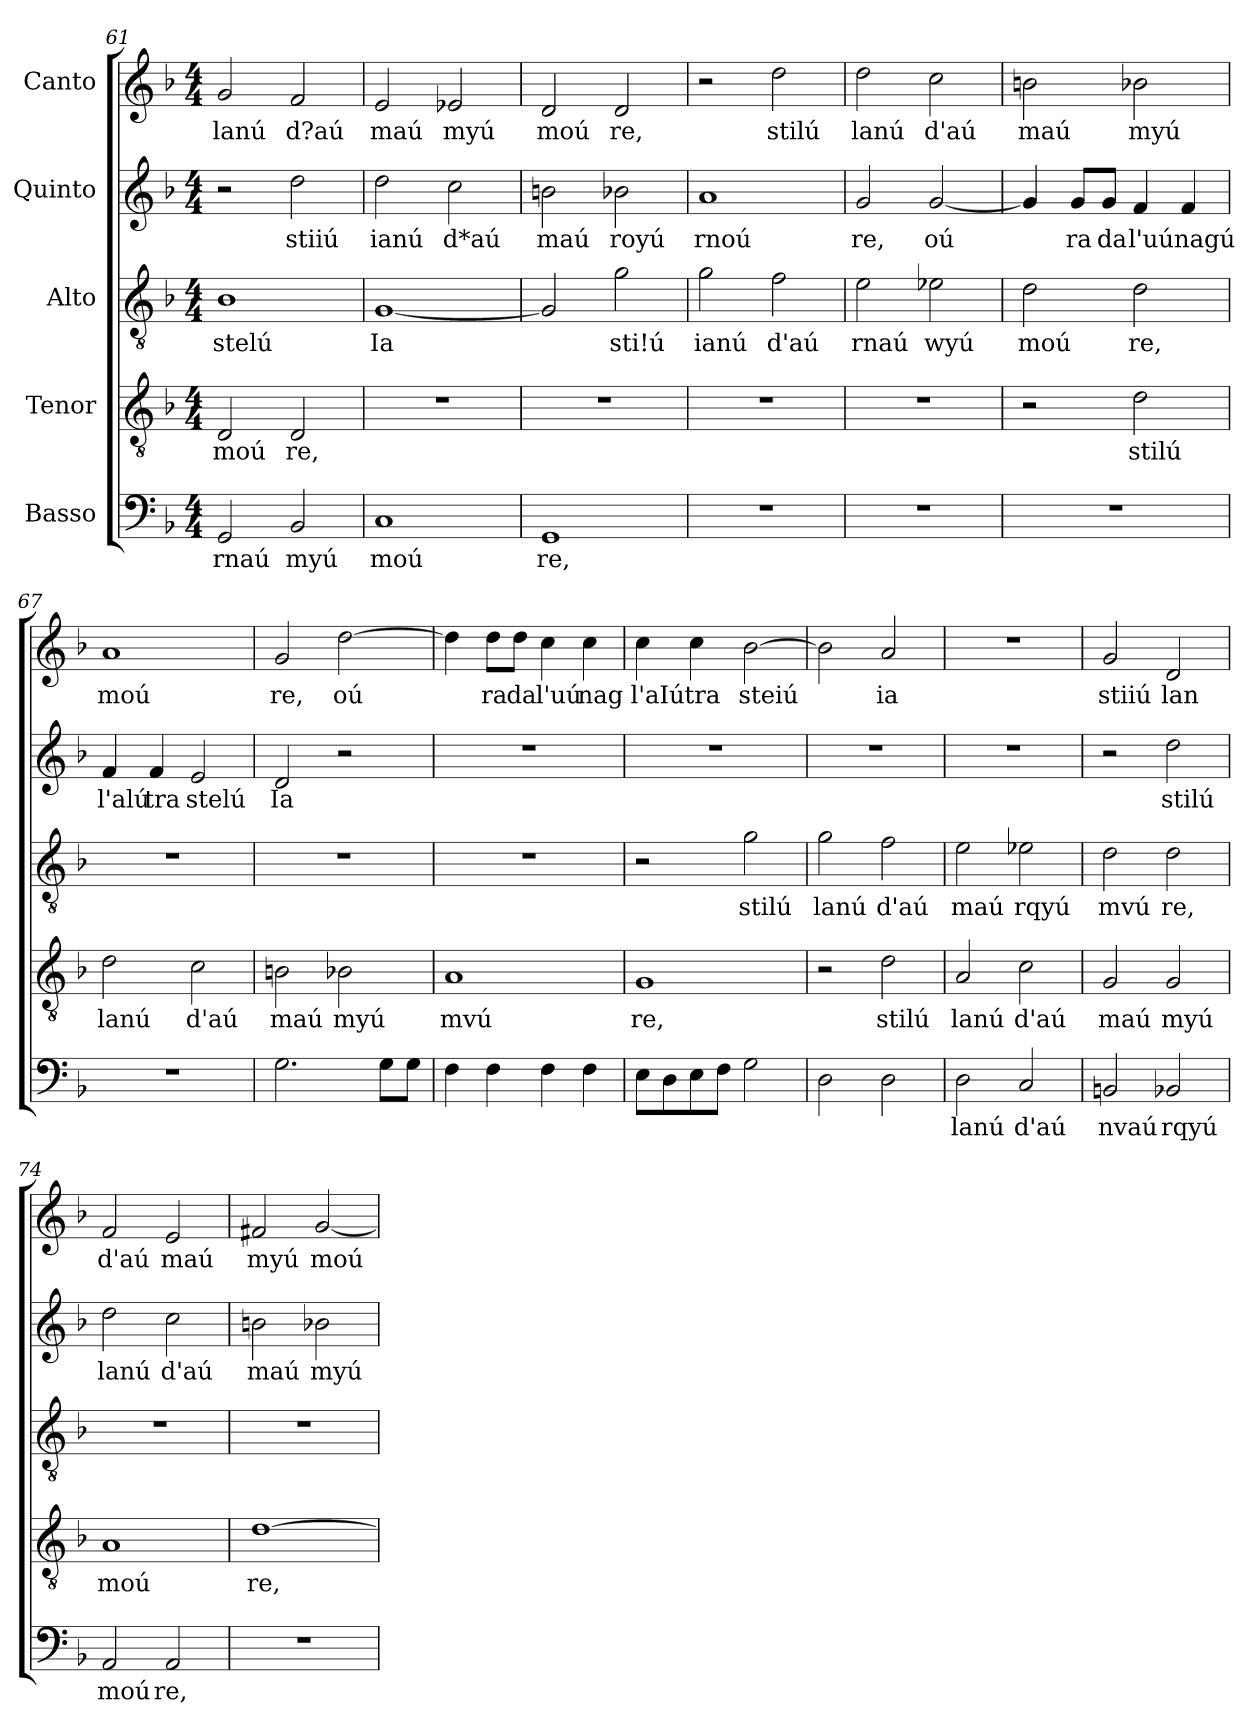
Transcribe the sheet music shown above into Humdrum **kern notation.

**kern	**text	**kern	**text	**kern	**text	**kern	**text	**kern	**text
*part5	*part5	*part4	*part4	*part3	*part3	*part2	*part2	*part1	*part1
*staff5	*staff5	*staff4	*staff4	*staff3	*staff3	*staff2	*staff2	*staff1	*staff1
*I"Basso	*	*I"Tenor	*	*I"Alto	*	*I"Quinto	*	*I"Canto	*
*clefF4	*	*clefGv2	*	*clefGv2	*	*clefG2	*	*clefG2	*
*k[b-]	*	*k[b-]	*	*k[b-]	*	*k[b-]	*	*k[b-]	*
*F:	*	*F:	*	*F:	*	*F:	*	*F:	*
*M4/4	*	*M4/4	*	*M4/4	*	*M4/4	*	*M4/4	*
=61	=61	=61	=61	=61	=61	=61	=61	=61	=61
!	!LO:LY:b	!	!LO:LY:b	!	!LO:LY:b	!	!	!	!LO:LY:b
2GG/	rnaú	2D/	moú	1B-	stelú	2r	.	2g/	lanú
!	!LO:LY:b	!	!LO:LY:b	!	!	!	!LO:LY:b	!	!LO:LY:b
2BB-/	myú	2D/	re,	.	.	2dd\	stiiú	2f/	d?aú
=62	=62	=62	=62	=62	=62	=62	=62	=62	=62
!	!LO:LY:b	!	!	!	!LO:LY:b	!	!LO:LY:b	!	!LO:LY:b
1C	moú	1r	.	[1G	Ia	2dd\	ianú	2e/	maú
!	!	!	!	!	!	!	!LO:LY:b	!	!LO:LY:b
.	.	.	.	.	.	2cc\	d*aú	2e-X/	myú
=63	=63	=63	=63	=63	=63	=63	=63	=63	=63
!	!LO:LY:b	!	!	!	!	!	!LO:LY:b	!	!LO:LY:b
1GG	re,	1r	.	2G/]	.	2bn\	maú	2d/	moú
!	!	!	!	!	!LO:LY:b	!	!LO:LY:b	!	!LO:LY:b
.	.	.	.	2g\	sti!ú	2b-X\	royú	2d/	re,
=64	=64	=64	=64	=64	=64	=64	=64	=64	=64
!	!	!	!	!	!LO:LY:b	!	!LO:LY:b	!	!
1r	.	1r	.	2g\	ianú	1a	rnoú	2r	.
!	!	!	!	!	!LO:LY:b	!	!	!	!LO:LY:b
.	.	.	.	2f\	d'aú	.	.	2dd\	stilú
=65	=65	=65	=65	=65	=65	=65	=65	=65	=65
!	!	!	!	!	!LO:LY:b	!	!LO:LY:b	!	!LO:LY:b
1r	.	1r	.	2e\	rnaú	2g/	re,	2dd\	lanú
!	!	!	!	!	!LO:LY:b	!	!LO:LY:b	!	!LO:LY:b
.	.	.	.	2e-X\	wyú	[2g/	oú	2cc\	d'aú
=66	=66	=66	=66	=66	=66	=66	=66	=66	=66
!	!	!	!	!	!LO:LY:b	!	!	!	!LO:LY:b
1r	.	2r	.	2d\	moú	4g/]	.	2bn\	maú
!	!	!	!	!	!	!	!LO:LY:b	!	!
.	.	.	.	.	.	8g/L	ra	.	.
!	!	!	!	!	!	!	!LO:LY:b	!	!
.	.	.	.	.	.	8g/J	da	.	.
!	!	!	!LO:LY:b	!	!LO:LY:b	!	!LO:LY:b	!	!LO:LY:b
.	.	2d\	stilú	2d\	re,	4f/	l'uúnagú	2b-X\	myú
.	.	.	.	.	.	4f/	.	.	.
=67	=67	=67	=67	=67	=67	=67	=67	=67	=67
!	!	!	!LO:LY:b	!	!	!	!LO:LY:b	!	!LO:LY:b
1r	.	2d\	lanú	1r	.	4f/	l'alú	1a	moú
!	!	!	!	!	!	!	!LO:LY:b	!	!
.	.	.	.	.	.	4f/	tra	.	.
!	!	!	!LO:LY:b	!	!	!	!LO:LY:b	!	!
.	.	2c\	d'aú	.	.	2e/	stelú	.	.
=68	=68	=68	=68	=68	=68	=68	=68	=68	=68
!	!	!	!LO:LY:b	!	!	!	!LO:LY:b	!	!LO:LY:b
2.G\	.	2Bn\	maú	1r	.	2d/	Ia	2g/	re,
!	!	!	!LO:LY:b	!	!	!	!	!	!LO:LY:b
.	.	2B-X\	myú	.	.	2r	.	[2dd\	oú
8G\L	.	.	.	.	.	.	.	.	.
8G\J	.	.	.	.	.	.	.	.	.
=69	=69	=69	=69	=69	=69	=69	=69	=69	=69
!	!	!	!LO:LY:b	!	!	!	!	!	!
4F\	.	1A	mvú	1r	.	1r	.	4dd\]	.
!	!	!	!	!	!	!	!	!	!LO:LY:b
4F\	.	.	.	.	.	.	.	8dd\L	ra
!	!	!	!	!	!	!	!	!	!LO:LY:b
.	.	.	.	.	.	.	.	8dd\J	da
!	!	!	!	!	!	!	!	!	!LO:LY:b
4F\	.	.	.	.	.	.	.	4cc\	l'uú
!	!	!	!	!	!	!	!	!	!LO:LY:b
4F\	.	.	.	.	.	.	.	4cc\	nag
=70	=70	=70	=70	=70	=70	=70	=70	=70	=70
!	!	!	!LO:LY:b	!	!	!	!	!	!LO:LY:b
8E\L	.	1G	re,	2r	.	1r	.	4cc\	l'aIú
8D\	.	.	.	.	.	.	.	.	.
!	!	!	!	!	!	!	!	!	!LO:LY:b
8E\	.	.	.	.	.	.	.	4cc\	tra
8F\J	.	.	.	.	.	.	.	.	.
!	!	!	!	!	!LO:LY:b	!	!	!	!LO:LY:b
2G\	.	.	.	2g\	stilú	.	.	[2b-\	steiú
=71	=71	=71	=71	=71	=71	=71	=71	=71	=71
!	!	!	!	!	!LO:LY:b	!	!	!	!
2D\	.	2r	.	2g\	lanú	1r	.	2b-\]	.
!	!	!	!LO:LY:b	!	!LO:LY:b	!	!	!	!LO:LY:b
2D\	.	2d\	stilú	2f\	d'aú	.	.	2a/	ia
=72	=72	=72	=72	=72	=72	=72	=72	=72	=72
!	!LO:LY:b	!	!LO:LY:b	!	!LO:LY:b	!	!	!	!
2D\	lanú	2A/	lanú	2e\	maú	1r	.	1r	.
!	!LO:LY:b	!	!LO:LY:b	!	!LO:LY:b	!	!	!	!
2C/	d'aú	2c\	d'aú	2e-X\	rqyú	.	.	.	.
=73	=73	=73	=73	=73	=73	=73	=73	=73	=73
!	!LO:LY:b	!	!LO:LY:b	!	!LO:LY:b	!	!	!	!LO:LY:b
2BBn/	nvaú	2G/	maú	2d\	mvú	2r	.	2g/	stiiú
!	!LO:LY:b	!	!LO:LY:b	!	!LO:LY:b	!	!LO:LY:b	!	!LO:LY:b
2BB-X/	rqyú	2G/	myú	2d\	re,	2dd\	stilú	2d/	lan
=74	=74	=74	=74	=74	=74	=74	=74	=74	=74
!	!LO:LY:b	!	!LO:LY:b	!	!	!	!LO:LY:b	!	!LO:LY:b
2AA/	moú	1A	moú	1r	.	2dd\	lanú	2f/	d'aú
!	!LO:LY:b	!	!	!	!	!	!LO:LY:b	!	!LO:LY:b
2AA/	re,	.	.	.	.	2cc\	d'aú	2e/	maú
=75	=75	=75	=75	=75	=75	=75	=75	=75	=75
!	!	!	!LO:LY:b	!	!	!	!LO:LY:b	!	!LO:LY:b
1r	.	[1d	re,	1r	.	2bn\	maú	2f#X/	myú
!	!	!	!	!	!	!	!LO:LY:b	!	!LO:LY:b
.	.	.	.	.	.	2b-X\	myú	[2g/	moú
=	=	=	=	=	=	=	=	=	=
*-	*-	*-	*-	*-	*-	*-	*-	*-	*-
